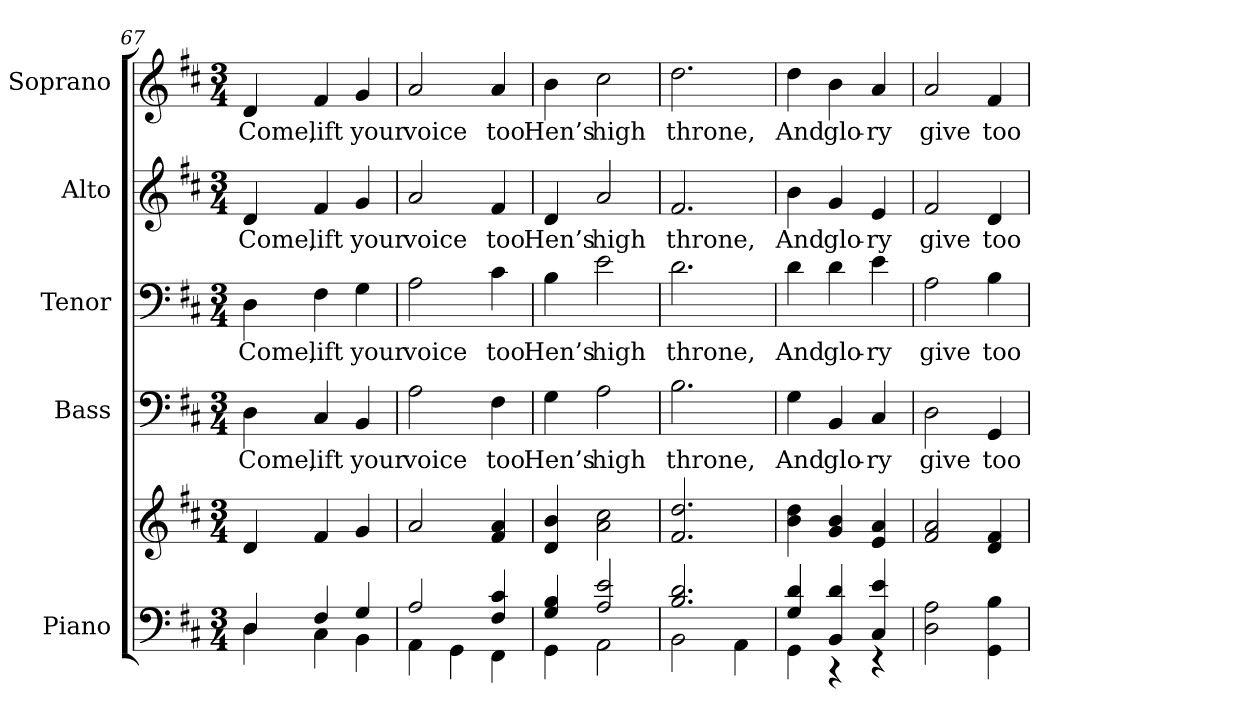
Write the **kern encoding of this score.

**kern	**kern	**kern	**text	**kern	**text	**kern	**text	**kern	**text
*part5	*part5	*part4	*part4	*part3	*part3	*part2	*part2	*part1	*part1
*staff6	*staff5	*staff4	*staff4	*staff3	*staff3	*staff2	*staff2	*staff1	*staff1
*I"Piano	*	*I"Bass	*	*I"Tenor	*	*I"Alto	*	*I"Soprano	*
*I'Pno.	*	*I'B.	*	*I'T.	*	*I'A.	*	*I'S.	*
!!LO:PB:g=z
*clefF4	*clefG2	*clefF4	*	*clefF4	*	*clefG2	*	*clefG2	*
*k[f#c#]	*k[f#c#]	*k[f#c#]	*	*k[f#c#]	*	*k[f#c#]	*	*k[f#c#]	*
*D:	*D:	*D:	*	*D:	*	*D:	*	*D:	*
*M3/4	*M3/4	*M3/4	*	*M3/4	*	*M3/4	*	*M3/4	*
=67	=67	=67	=67	=67	=67	=67	=67	=67	=67
*^	*	*	*	*	*	*	*	*	*
!	!	!	!	!LO:LY:b:color=#000000	!	!	!	!	!	!
!	!	!	!	!	!	!LO:LY:b:color=#000000	!	!	!	!
!	!	!	!	!	!	!	!	!LO:LY:b:color=#000000	!	!
!	!	!	!	!	!	!	!	!	!	!LO:LY:b:color=#000000
4Di/	4Di\	4di/	4Di\	Come,	4Di\	Come,	4di/	Come,	4di/	Come,
!	!	!	!	!LO:LY:b:color=#000000	!	!	!	!	!	!
!	!	!	!	!	!	!LO:LY:b:color=#000000	!	!	!	!
!	!	!	!	!	!	!	!	!LO:LY:b:color=#000000	!	!
!	!	!	!	!	!	!	!	!	!	!LO:LY:b:color=#000000
4F#i/	4C#i\	4f#i/	4C#i/	lift	4F#i\	lift	4f#i/	lift	4f#i/	lift
!	!	!	!	!LO:LY:b:color=#000000	!	!	!	!	!	!
!	!	!	!	!	!	!LO:LY:b:color=#000000	!	!	!	!
!	!	!	!	!	!	!	!	!LO:LY:b:color=#000000	!	!
!	!	!	!	!	!	!	!	!	!	!LO:LY:b:color=#000000
4Gi/	4BBi\	4gi/	4BBi/	your	4Gi\	your	4gi/	your	4gi/	your
=68	=68	=68	=68	=68	=68	=68	=68	=68	=68	=68
!	!	!	!	!LO:LY:b:color=#000000	!	!	!	!	!	!
!	!	!	!	!	!	!LO:LY:b:color=#000000	!	!	!	!
!	!	!	!	!	!	!	!	!LO:LY:b:color=#000000	!	!
!	!	!	!	!	!	!	!	!	!	!LO:LY:b:color=#000000
2Ai/	4AAi\	2ai/	2Ai\	voice	2Ai\	voice	2ai/	voice	2ai/	voice
.	4GGi\	.	.	.	.	.	.	.	.	.
!	!	!	!	!LO:LY:b:color=#000000	!	!	!	!	!	!
!	!	!	!	!	!	!LO:LY:b:color=#000000	!	!	!	!
!	!	!	!	!	!	!	!	!LO:LY:b:color=#000000	!	!
!	!	!	!	!	!	!	!	!	!	!LO:LY:b:color=#000000
4F#i/ 4c#i	4FF#i\	4f#i/ 4ai	4F#i\	too	4c#i\	too	4f#i/	too	4ai/	too
=69	=69	=69	=69	=69	=69	=69	=69	=69	=69	=69
!	!	!	!	!LO:LY:b:color=#000000	!	!	!	!	!	!
!	!	!	!	!	!	!LO:LY:b:color=#000000	!	!	!	!
!	!	!	!	!	!	!	!	!LO:LY:b:color=#000000	!	!
!	!	!	!	!	!	!	!	!	!	!LO:LY:b:color=#000000
4Gi/ 4Bi	4GGi\	4di/ 4bi	4Gi\	Hen’s	4Bi\	Hen’s	4di/	Hen’s	4bi\	Hen’s
!	!	!	!	!LO:LY:b:color=#000000	!	!	!	!	!	!
!	!	!	!	!	!	!LO:LY:b:color=#000000	!	!	!	!
!	!	!	!	!	!	!	!	!LO:LY:b:color=#000000	!	!
!	!	!	!	!	!	!	!	!	!	!LO:LY:b:color=#000000
2Ai/ 2ei	2AAi\	2ai\ 2cc#i	2Ai\	high	2ei\	high	2ai/	high	2cc#i\	high
!!LO:PB:g=z
=70	=70	=70	=70	=70	=70	=70	=70	=70	=70	=70
!	!	!	!	!LO:LY:b:color=#000000	!	!	!	!	!	!
!	!	!	!	!	!	!LO:LY:b:color=#000000	!	!	!	!
!	!	!	!	!	!	!	!	!LO:LY:b:color=#000000	!	!
!	!	!	!	!	!	!	!	!	!	!LO:LY:b:color=#000000
2.Bi/ 2.di	2BBi\	2.f#i/ 2.ddi	2.Bi\	throne,	2.di\	throne,	2.f#i/	throne,	2.ddi\	throne,
.	4AAi\	.	.	.	.	.	.	.	.	.
=71	=71	=71	=71	=71	=71	=71	=71	=71	=71	=71
!	!	!	!	!LO:LY:b:color=#000000	!	!	!	!	!	!
!	!	!	!	!	!	!LO:LY:b:color=#000000	!	!	!	!
!	!	!	!	!	!	!	!	!LO:LY:b:color=#000000	!	!
!	!	!	!	!	!	!	!	!	!	!LO:LY:b:color=#000000
4Gi/ 4di	4GGi\	4bi\ 4ddi	4Gi\	And	4di\	And	4bi\	And	4ddi\	And
!	!	!	!	!LO:LY:b:color=#000000	!	!	!	!	!	!
!	!	!	!	!	!	!LO:LY:b:color=#000000	!	!	!	!
!	!	!	!	!	!	!	!	!LO:LY:b:color=#000000	!	!
!	!	!	!	!	!	!	!	!	!	!LO:LY:b:color=#000000
4BBi/ 4di	4r	4gi/ 4bi	4BBi/	glo-	4di\	glo-	4gi/	glo-	4bi\	glo-
!	!	!	!	!LO:LY:b:color=#000000	!	!	!	!	!	!
!	!	!	!	!	!	!LO:LY:b:color=#000000	!	!	!	!
!	!	!	!	!	!	!	!	!LO:LY:b:color=#000000	!	!
!	!	!	!	!	!	!	!	!	!	!LO:LY:b:color=#000000
4C#i/ 4ei	4r	4ei/ 4ai	4C#i/	-ry	4ei\	-ry	4ei/	-ry	4ai/	-ry
*v	*v	*	*	*	*	*	*	*	*	*
=72	=72	=72	=72	=72	=72	=72	=72	=72	=72
*^	*	*	*	*	*	*	*	*	*
!	!	!	!	!LO:LY:b:color=#000000	!	!	!	!	!	!
*v	*v	*	*	*	*	*	*	*	*	*
*^	*	*	*	*	*	*	*	*	*
!	!	!	!	!	!	!LO:LY:b:color=#000000	!	!	!	!
*v	*v	*	*	*	*	*	*	*	*	*
*^	*	*	*	*	*	*	*	*	*
!	!	!	!	!	!	!	!	!LO:LY:b:color=#000000	!	!
*v	*v	*	*	*	*	*	*	*	*	*
*^	*	*	*	*	*	*	*	*	*
!	!	!	!	!	!	!	!	!	!	!LO:LY:b:color=#000000
*v	*v	*	*	*	*	*	*	*	*	*
2Di\ 2Ai	2f#i/ 2ai	2Di\	give	2Ai\	give	2f#i/	give	2ai/	give
!	!	!	!LO:LY:b:color=#000000	!	!	!	!	!	!
!	!	!	!	!	!LO:LY:b:color=#000000	!	!	!	!
!	!	!	!	!	!	!	!LO:LY:b:color=#000000	!	!
!	!	!	!	!	!	!	!	!	!LO:LY:b:color=#000000
4GGi\ 4Bi	4di/ 4f#i	4GGi/	too	4Bi\	too	4di/	too	4f#i/	too
=	=	=	=	=	=	=	=	=	=
*-	*-	*-	*-	*-	*-	*-	*-	*-	*-
